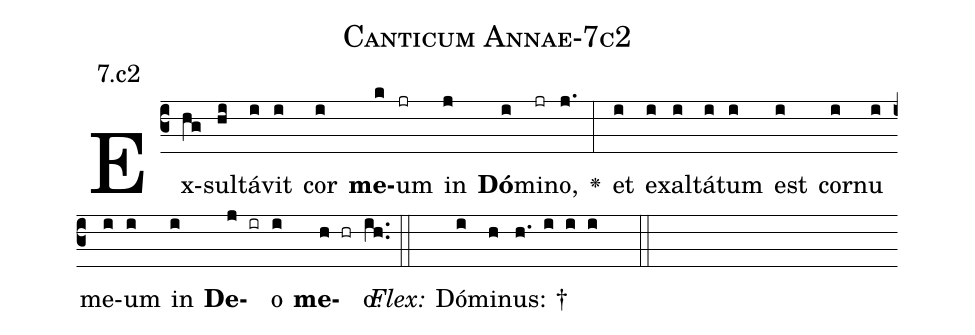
name: Canticum Annae-7c2;
annotation: 7.c2;
%%
(c3)Ex(hg)sul(hi)tá(i)vit(i) cor(i) <b>me</b>(k)um(jr) in(j) <b>Dó</b>(i)mi(jr)no,(j.) <v>\greheightstar</v>(:) et(i) e(i)xal(i)tá(i)tum(i) est(i) cor(i)nu(i) me(i)um(i) in(i) <b>De</b>(j ir)o(i) <b>me</b>(h hr)o.(ih..) (::)
<i>Flex:</i>()  Dó(i)mi(h)nus: †(h. i i i  ::)

%E(i) u(i) o(j) u(i) a(h) e.(ih..) (::)
